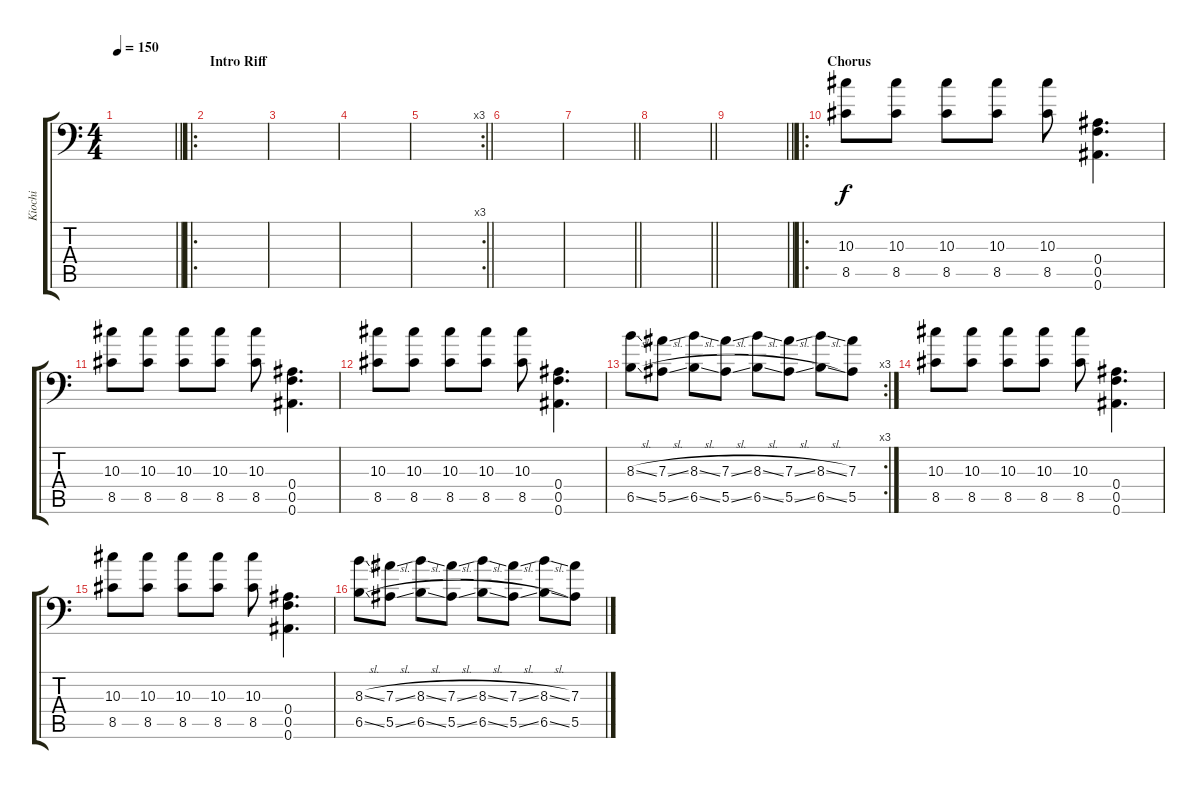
\track ("Kiochi" "Kiochi") {instrument distortionguitar}
\staff {score tabs}
\tuning (C4 G3 Eb3 Bb2 F2 Bb1) {hide}
\ts (4 4)
\tempo 150
\clef f4
\barLineRight lightlight
\ks c
|
\ro
\section ("" "Intro Riff")
|
|
|
\rc 3
\barLineRight lightlight
|
|
\barLineRight lightlight
|
\barLineRight lightlight
|
\section ("" "")
\barLineRight lightlight
|
\ro
\section ("" "Chorus")
(10.3 8.5).8 (10.3 8.5).8 (10.3 8.5).8 (10.3 8.5).8 (10.3 8.5).8 (0.4 0.5 0.6).4{d} |
(10.3 8.5).8 (10.3 8.5).8 (10.3 8.5).8 (10.3 8.5).8 (10.3 8.5).8 (0.4 0.5 0.6).4{d} |
(10.3 8.5).8 (10.3 8.5).8 (10.3 8.5).8 (10.3 8.5).8 (10.3 8.5).8 (0.4 0.5 0.6).4{d} |
\rc 3
(8.3{sl} 6.5{sl}).8 (7.3{sl} 5.5{sl}).8 (8.3{sl} 6.5{sl}).8 (7.3{sl} 5.5{sl}).8 (8.3{sl} 6.5{sl}).8 (7.3{sl} 5.5{sl}).8 (8.3{sl} 6.5{sl}).8 (7.3 5.5).8 |
(10.3 8.5).8 (10.3 8.5).8 (10.3 8.5).8 (10.3 8.5).8 (10.3 8.5).8 (0.4 0.5 0.6).4{d} |
(10.3 8.5).8 (10.3 8.5).8 (10.3 8.5).8 (10.3 8.5).8 (10.3 8.5).8 (0.4 0.5 0.6).4{d} |
(8.3{sl} 6.5{sl}).8 (7.3{sl} 5.5{sl}).8 (8.3{sl} 6.5{sl}).8 (7.3{sl} 5.5{sl}).8 (8.3{sl} 6.5{sl}).8 (7.3{sl} 5.5{sl}).8 (8.3{sl} 6.5{sl}).8 (7.3 5.5).8
